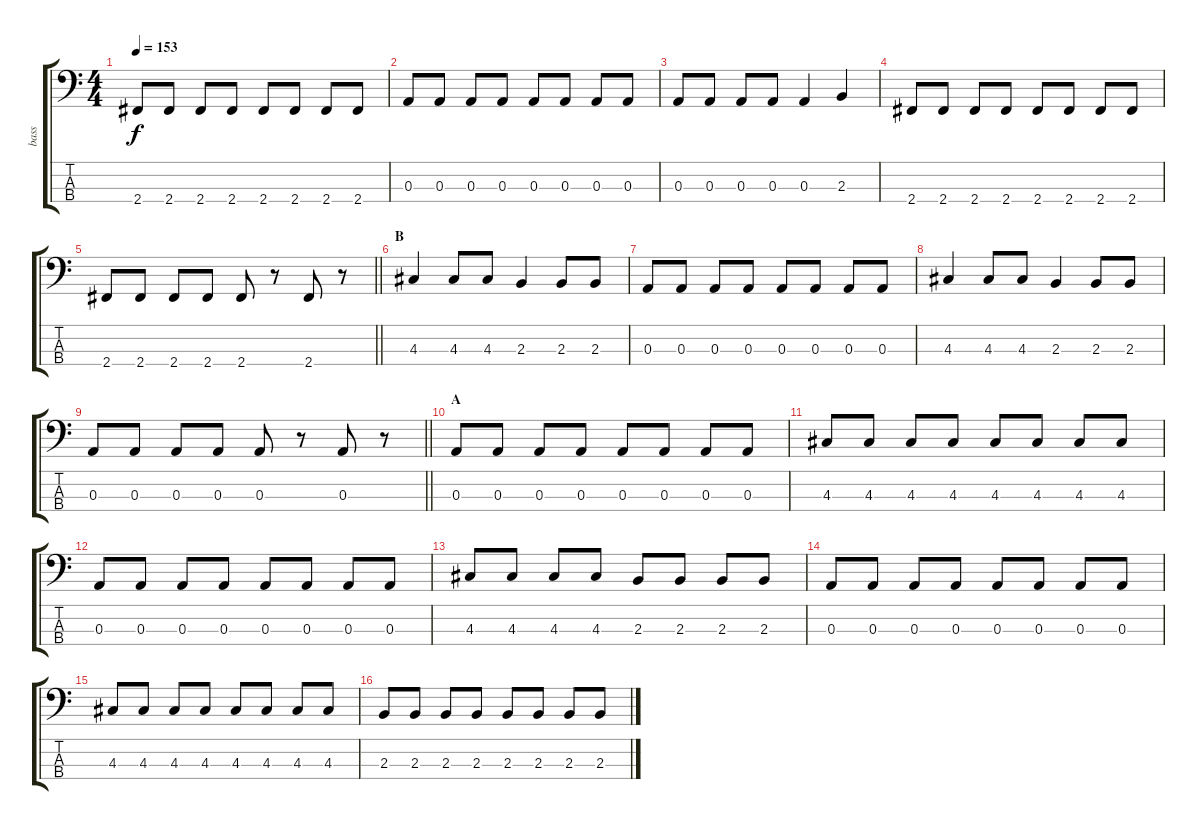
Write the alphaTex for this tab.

\track ("bass" "bass") {instrument electricbassfinger}
\staff {score tabs}
\tuning (G2 D2 A1 E1) {hide}
\ts (4 4)
\tempo 153
\clef f4
\ks c
2.4.8{dy f} 2.4.8 2.4.8 2.4.8 2.4.8 2.4.8 2.4.8 2.4.8 |
0.3.8 0.3.8 0.3.8 0.3.8 0.3.8 0.3.8 0.3.8 0.3.8 |
0.3.8 0.3.8 0.3.8 0.3.8 0.3.4 2.3.4 |
2.4.8 2.4.8 2.4.8 2.4.8 2.4.8 2.4.8 2.4.8 2.4.8 |
\barLineRight lightlight
2.4.8 2.4.8 2.4.8 2.4.8 2.4.8 r.8 2.4.8 r.8 |
\section ("" "B")
4.3.4 4.3.8 4.3.8 2.3.4 2.3.8 2.3.8 |
0.3.8 0.3.8 0.3.8 0.3.8 0.3.8 0.3.8 0.3.8 0.3.8 |
4.3.4 4.3.8 4.3.8 2.3.4 2.3.8 2.3.8 |
\barLineRight lightlight
0.3.8 0.3.8 0.3.8 0.3.8 0.3.8 r.8 0.3.8 r.8 |
\section ("" "A")
0.3.8 0.3.8 0.3.8 0.3.8 0.3.8 0.3.8 0.3.8 0.3.8 |
4.3.8 4.3.8 4.3.8 4.3.8 4.3.8 4.3.8 4.3.8 4.3.8 |
0.3.8 0.3.8 0.3.8 0.3.8 0.3.8 0.3.8 0.3.8 0.3.8 |
4.3.8 4.3.8 4.3.8 4.3.8 2.3.8 2.3.8 2.3.8 2.3.8 |
0.3.8 0.3.8 0.3.8 0.3.8 0.3.8 0.3.8 0.3.8 0.3.8 |
4.3.8 4.3.8 4.3.8 4.3.8 4.3.8 4.3.8 4.3.8 4.3.8 |
2.3.8 2.3.8 2.3.8 2.3.8 2.3.8 2.3.8 2.3.8 2.3.8
